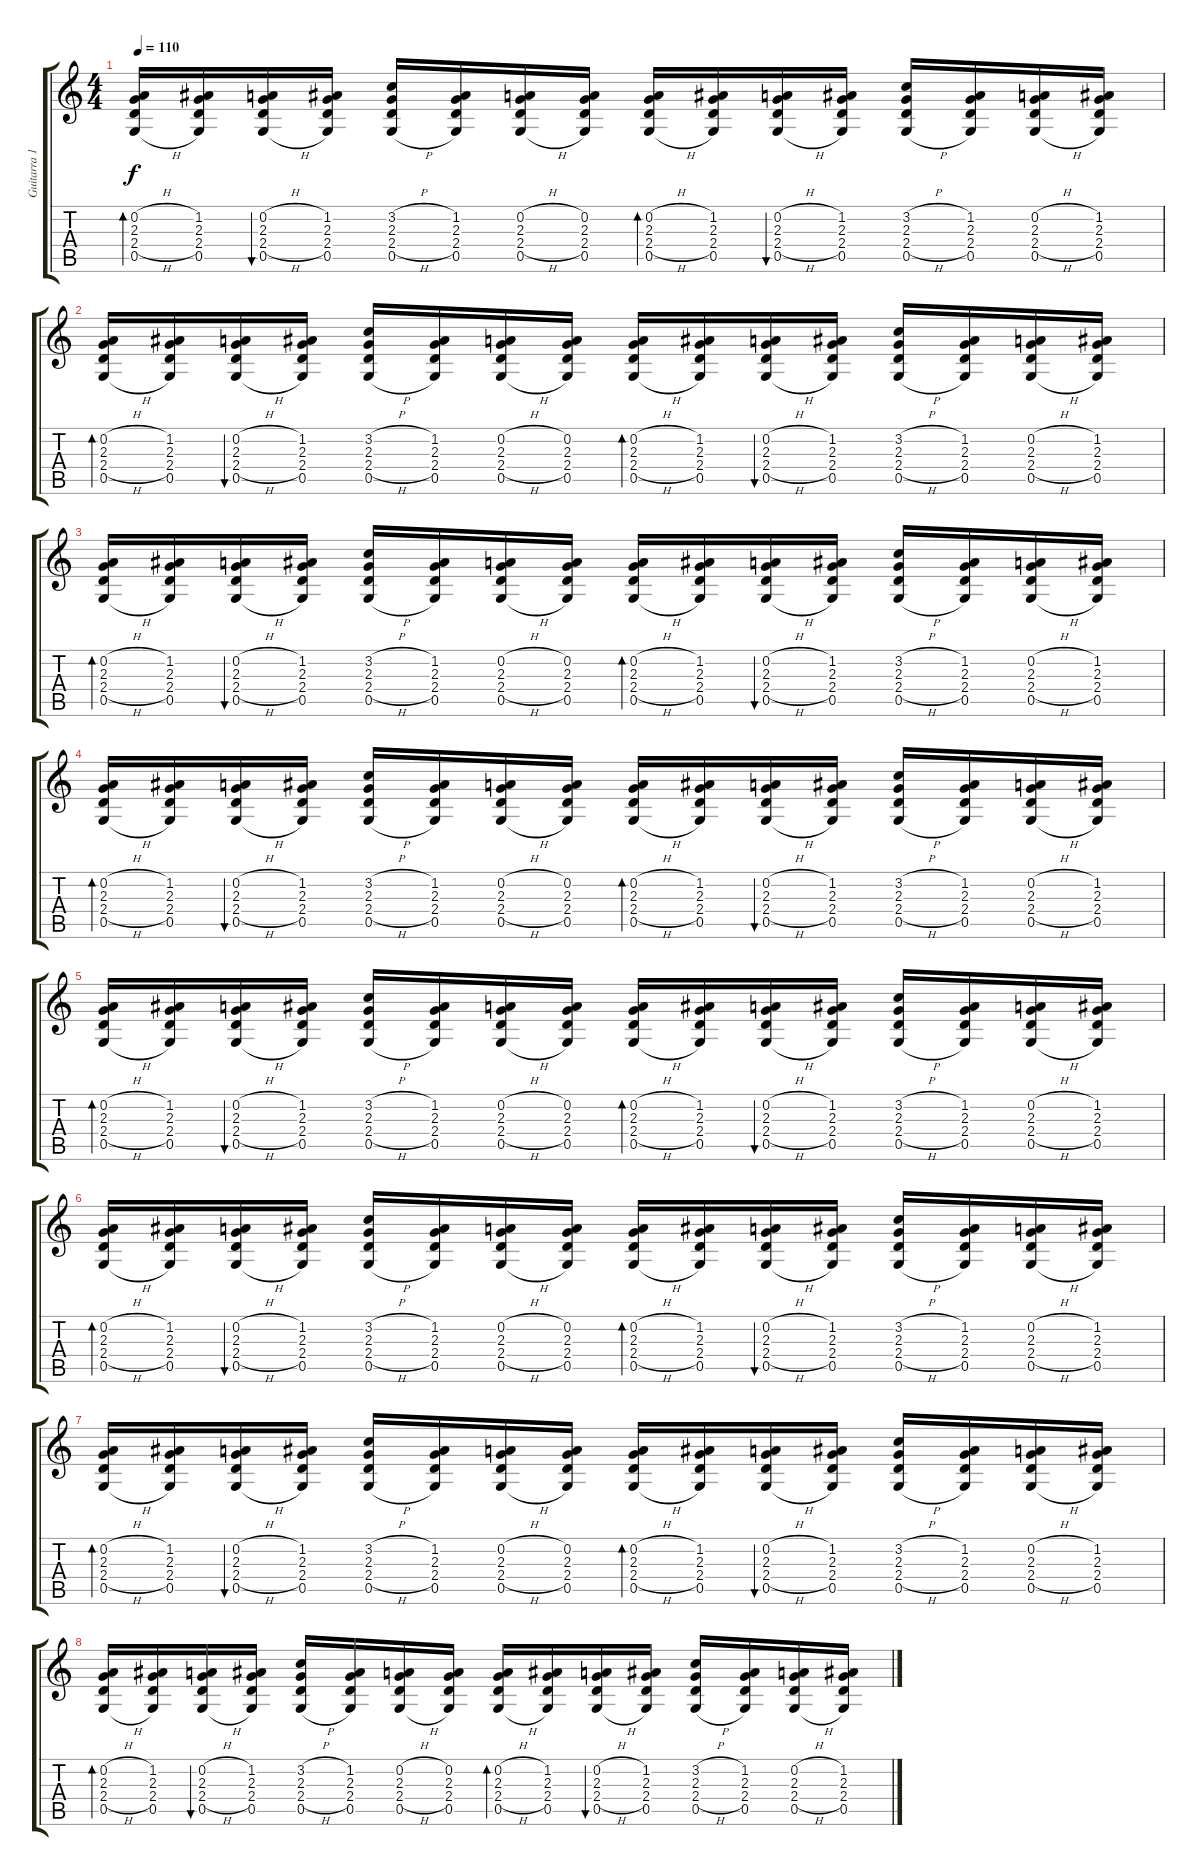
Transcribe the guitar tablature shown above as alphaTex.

\track ("Guitarra 1" "Guitarra 1") {instrument distortionguitar}
\staff {score tabs}
\tuning (D4 A3 F3 C3 G2 D2) {hide}
\ts (4 4)
\tempo 110
\clef g2
\ks c
(0.2{h} 2.3{h} 2.4{h} 0.5{h}).16{bd 60 dy f} (1.2 2.3 2.4 0.5).16 (0.2{h} 2.3{h} 2.4{h} 0.5{h}).16{bu 60} (1.2 2.3 2.4 0.5).16 (3.2{h} 2.3{h} 2.4{h} 0.5{h}).16 (1.2 2.3 2.4 0.5).16 (0.2{h} 2.3{h} 2.4{h} 0.5{h}).16 (0.2 2.3 2.4 0.5).16 (0.2{h} 2.3{h} 2.4{h} 0.5{h}).16{bd 60} (1.2 2.3 2.4 0.5).16 (0.2{h} 2.3{h} 2.4{h} 0.5{h}).16{bu 60} (1.2 2.3 2.4 0.5).16 (3.2{h} 2.3{h} 2.4{h} 0.5{h}).16 (1.2 2.3 2.4 0.5).16 (0.2{h} 2.3{h} 2.4{h} 0.5{h}).16 (1.2 2.3 2.4 0.5).16 |
(0.2{h} 2.3{h} 2.4{h} 0.5{h}).16{bd 60} (1.2 2.3 2.4 0.5).16 (0.2{h} 2.3{h} 2.4{h} 0.5{h}).16{bu 60} (1.2 2.3 2.4 0.5).16 (3.2{h} 2.3{h} 2.4{h} 0.5{h}).16 (1.2 2.3 2.4 0.5).16 (0.2{h} 2.3{h} 2.4{h} 0.5{h}).16 (0.2 2.3 2.4 0.5).16 (0.2{h} 2.3{h} 2.4{h} 0.5{h}).16{bd 60} (1.2 2.3 2.4 0.5).16 (0.2{h} 2.3{h} 2.4{h} 0.5{h}).16{bu 60} (1.2 2.3 2.4 0.5).16 (3.2{h} 2.3{h} 2.4{h} 0.5{h}).16 (1.2 2.3 2.4 0.5).16 (0.2{h} 2.3{h} 2.4{h} 0.5{h}).16 (1.2 2.3 2.4 0.5).16 |
(0.2{h} 2.3{h} 2.4{h} 0.5{h}).16{bd 60} (1.2 2.3 2.4 0.5).16 (0.2{h} 2.3{h} 2.4{h} 0.5{h}).16{bu 60} (1.2 2.3 2.4 0.5).16 (3.2{h} 2.3{h} 2.4{h} 0.5{h}).16 (1.2 2.3 2.4 0.5).16 (0.2{h} 2.3{h} 2.4{h} 0.5{h}).16 (0.2 2.3 2.4 0.5).16 (0.2{h} 2.3{h} 2.4{h} 0.5{h}).16{bd 60} (1.2 2.3 2.4 0.5).16 (0.2{h} 2.3{h} 2.4{h} 0.5{h}).16{bu 60} (1.2 2.3 2.4 0.5).16 (3.2{h} 2.3{h} 2.4{h} 0.5{h}).16 (1.2 2.3 2.4 0.5).16 (0.2{h} 2.3{h} 2.4{h} 0.5{h}).16 (1.2 2.3 2.4 0.5).16 |
(0.2{h} 2.3{h} 2.4{h} 0.5{h}).16{bd 60} (1.2 2.3 2.4 0.5).16 (0.2{h} 2.3{h} 2.4{h} 0.5{h}).16{bu 60} (1.2 2.3 2.4 0.5).16 (3.2{h} 2.3{h} 2.4{h} 0.5{h}).16 (1.2 2.3 2.4 0.5).16 (0.2{h} 2.3{h} 2.4{h} 0.5{h}).16 (0.2 2.3 2.4 0.5).16 (0.2{h} 2.3{h} 2.4{h} 0.5{h}).16{bd 60} (1.2 2.3 2.4 0.5).16 (0.2{h} 2.3{h} 2.4{h} 0.5{h}).16{bu 60} (1.2 2.3 2.4 0.5).16 (3.2{h} 2.3{h} 2.4{h} 0.5{h}).16 (1.2 2.3 2.4 0.5).16 (0.2{h} 2.3{h} 2.4{h} 0.5{h}).16 (1.2 2.3 2.4 0.5).16 |
(0.2{h} 2.3{h} 2.4{h} 0.5{h}).16{bd 60} (1.2 2.3 2.4 0.5).16 (0.2{h} 2.3{h} 2.4{h} 0.5{h}).16{bu 60} (1.2 2.3 2.4 0.5).16 (3.2{h} 2.3{h} 2.4{h} 0.5{h}).16 (1.2 2.3 2.4 0.5).16 (0.2{h} 2.3{h} 2.4{h} 0.5{h}).16 (0.2 2.3 2.4 0.5).16 (0.2{h} 2.3{h} 2.4{h} 0.5{h}).16{bd 60} (1.2 2.3 2.4 0.5).16 (0.2{h} 2.3{h} 2.4{h} 0.5{h}).16{bu 60} (1.2 2.3 2.4 0.5).16 (3.2{h} 2.3{h} 2.4{h} 0.5{h}).16 (1.2 2.3 2.4 0.5).16 (0.2{h} 2.3{h} 2.4{h} 0.5{h}).16 (1.2 2.3 2.4 0.5).16 |
(0.2{h} 2.3{h} 2.4{h} 0.5{h}).16{bd 60} (1.2 2.3 2.4 0.5).16 (0.2{h} 2.3{h} 2.4{h} 0.5{h}).16{bu 60} (1.2 2.3 2.4 0.5).16 (3.2{h} 2.3{h} 2.4{h} 0.5{h}).16 (1.2 2.3 2.4 0.5).16 (0.2{h} 2.3{h} 2.4{h} 0.5{h}).16 (0.2 2.3 2.4 0.5).16 (0.2{h} 2.3{h} 2.4{h} 0.5{h}).16{bd 60} (1.2 2.3 2.4 0.5).16 (0.2{h} 2.3{h} 2.4{h} 0.5{h}).16{bu 60} (1.2 2.3 2.4 0.5).16 (3.2{h} 2.3{h} 2.4{h} 0.5{h}).16 (1.2 2.3 2.4 0.5).16 (0.2{h} 2.3{h} 2.4{h} 0.5{h}).16 (1.2 2.3 2.4 0.5).16 |
(0.2{h} 2.3{h} 2.4{h} 0.5{h}).16{bd 60} (1.2 2.3 2.4 0.5).16 (0.2{h} 2.3{h} 2.4{h} 0.5{h}).16{bu 60} (1.2 2.3 2.4 0.5).16 (3.2{h} 2.3{h} 2.4{h} 0.5{h}).16 (1.2 2.3 2.4 0.5).16 (0.2{h} 2.3{h} 2.4{h} 0.5{h}).16 (0.2 2.3 2.4 0.5).16 (0.2{h} 2.3{h} 2.4{h} 0.5{h}).16{bd 60} (1.2 2.3 2.4 0.5).16 (0.2{h} 2.3{h} 2.4{h} 0.5{h}).16{bu 60} (1.2 2.3 2.4 0.5).16 (3.2{h} 2.3{h} 2.4{h} 0.5{h}).16 (1.2 2.3 2.4 0.5).16 (0.2{h} 2.3{h} 2.4{h} 0.5{h}).16 (1.2 2.3 2.4 0.5).16 |
(0.2{h} 2.3{h} 2.4{h} 0.5{h}).16{bd 60} (1.2 2.3 2.4 0.5).16 (0.2{h} 2.3{h} 2.4{h} 0.5{h}).16{bu 60} (1.2 2.3 2.4 0.5).16 (3.2{h} 2.3{h} 2.4{h} 0.5{h}).16 (1.2 2.3 2.4 0.5).16 (0.2{h} 2.3{h} 2.4{h} 0.5{h}).16 (0.2 2.3 2.4 0.5).16 (0.2{h} 2.3{h} 2.4{h} 0.5{h}).16{bd 60} (1.2 2.3 2.4 0.5).16 (0.2{h} 2.3{h} 2.4{h} 0.5{h}).16{bu 60} (1.2 2.3 2.4 0.5).16 (3.2{h} 2.3{h} 2.4{h} 0.5{h}).16 (1.2 2.3 2.4 0.5).16 (0.2{h} 2.3{h} 2.4{h} 0.5{h}).16 (1.2 2.3 2.4 0.5).16
